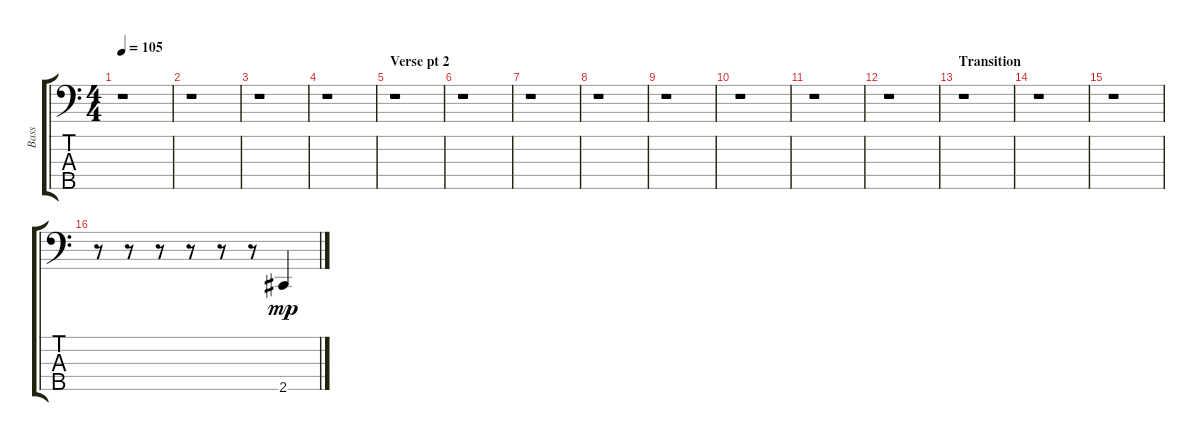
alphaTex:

\track ("Bass" "Bass") {instrument electricbassfinger}
\staff {score tabs}
\tuning (B2 Gb2 B1 Gb1 B0) {hide}
\ts (4 4)
\tempo 105
\clef f4
\ks c
r.1{dy mp} |
r.1 |
r.1 |
r.1 |
\section ("" "Verse pt 2")
r.1 |
r.1 |
r.1 |
r.1 |
r.1 |
r.1 |
r.1 |
r.1 |
\section ("" "Transition")
r.1 |
r.1 |
r.1 |
r.8 r.8 r.8 r.8 r.8 r.8 2.5.4
